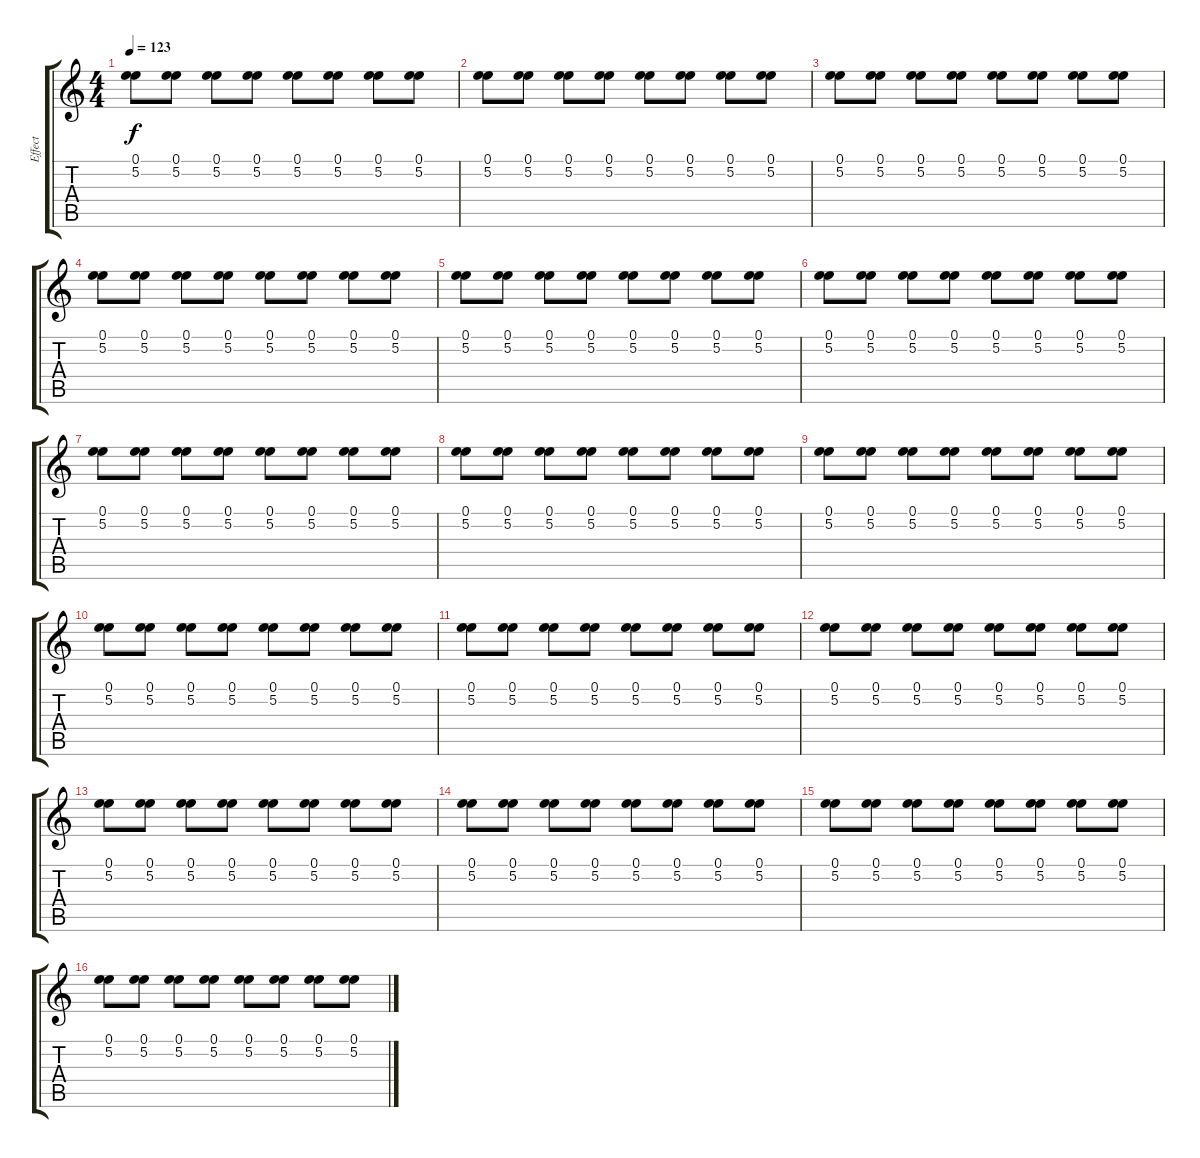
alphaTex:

\track ("Effect" "Effect") {instrument electricguitarjazz}
\staff {score tabs}
\tuning (E4 B3 G3 D3 A2 E2) {hide}
\ts (4 4)
\tempo 123
\clef g2
\ks c
(0.1 5.2).8{dy f} (0.1 5.2).8 (0.1 5.2).8 (0.1 5.2).8 (0.1 5.2).8 (0.1 5.2).8 (0.1 5.2).8 (0.1 5.2).8 |
(0.1 5.2).8 (0.1 5.2).8 (0.1 5.2).8 (0.1 5.2).8 (0.1 5.2).8 (0.1 5.2).8 (0.1 5.2).8 (0.1 5.2).8 |
(0.1 5.2).8 (0.1 5.2).8 (0.1 5.2).8 (0.1 5.2).8 (0.1 5.2).8 (0.1 5.2).8 (0.1 5.2).8 (0.1 5.2).8 |
(0.1 5.2).8 (0.1 5.2).8 (0.1 5.2).8 (0.1 5.2).8 (0.1 5.2).8 (0.1 5.2).8 (0.1 5.2).8 (0.1 5.2).8 |
(0.1 5.2).8 (0.1 5.2).8 (0.1 5.2).8 (0.1 5.2).8 (0.1 5.2).8 (0.1 5.2).8 (0.1 5.2).8 (0.1 5.2).8 |
(0.1 5.2).8 (0.1 5.2).8 (0.1 5.2).8 (0.1 5.2).8 (0.1 5.2).8 (0.1 5.2).8 (0.1 5.2).8 (0.1 5.2).8 |
(0.1 5.2).8 (0.1 5.2).8 (0.1 5.2).8 (0.1 5.2).8 (0.1 5.2).8 (0.1 5.2).8 (0.1 5.2).8 (0.1 5.2).8 |
(0.1 5.2).8 (0.1 5.2).8 (0.1 5.2).8 (0.1 5.2).8 (0.1 5.2).8 (0.1 5.2).8 (0.1 5.2).8 (0.1 5.2).8 |
(0.1 5.2).8 (0.1 5.2).8 (0.1 5.2).8 (0.1 5.2).8 (0.1 5.2).8 (0.1 5.2).8 (0.1 5.2).8 (0.1 5.2).8 |
(0.1 5.2).8 (0.1 5.2).8 (0.1 5.2).8 (0.1 5.2).8 (0.1 5.2).8 (0.1 5.2).8 (0.1 5.2).8 (0.1 5.2).8 |
(0.1 5.2).8 (0.1 5.2).8 (0.1 5.2).8 (0.1 5.2).8 (0.1 5.2).8 (0.1 5.2).8 (0.1 5.2).8 (0.1 5.2).8 |
(0.1 5.2).8 (0.1 5.2).8 (0.1 5.2).8 (0.1 5.2).8 (0.1 5.2).8 (0.1 5.2).8 (0.1 5.2).8 (0.1 5.2).8 |
(0.1 5.2).8 (0.1 5.2).8 (0.1 5.2).8 (0.1 5.2).8 (0.1 5.2).8 (0.1 5.2).8 (0.1 5.2).8 (0.1 5.2).8 |
(0.1 5.2).8 (0.1 5.2).8 (0.1 5.2).8 (0.1 5.2).8 (0.1 5.2).8 (0.1 5.2).8 (0.1 5.2).8 (0.1 5.2).8 |
(0.1 5.2).8 (0.1 5.2).8 (0.1 5.2).8 (0.1 5.2).8 (0.1 5.2).8 (0.1 5.2).8 (0.1 5.2).8 (0.1 5.2).8 |
(0.1 5.2).8 (0.1 5.2).8 (0.1 5.2).8 (0.1 5.2).8 (0.1 5.2).8 (0.1 5.2).8 (0.1 5.2).8 (0.1 5.2).8
